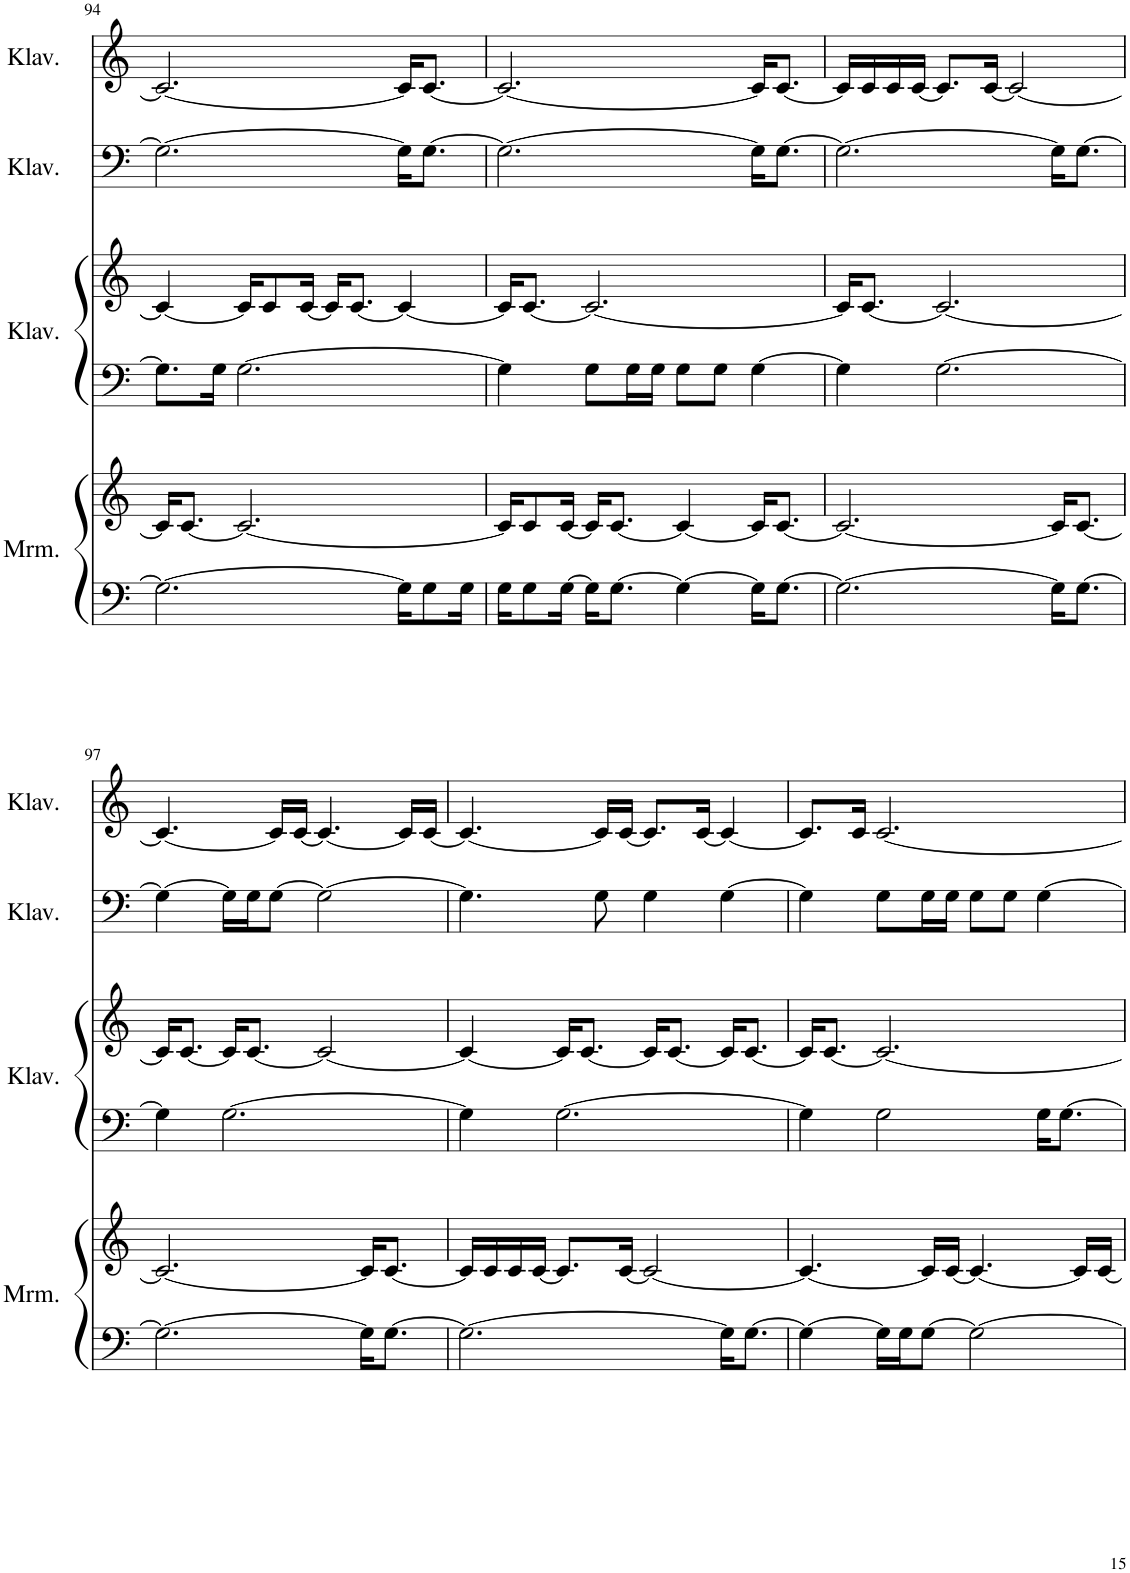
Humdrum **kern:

**kern	**kern	**kern	**kern	**kern	**kern
*part4	*part4	*part3	*part3	*part2	*part1
*staff6	*staff5	*staff4	*staff3	*staff2	*staff1
*I"Marimba	*	*I"Klavier	*	*I"Klavier	*I"Klavier
*I'Mrm.	*	*I'Klav.	*	*I'Klav.	*I'Klav.
!!LO:PB:g=z
*clefF4	*clefG2	*clefF4	*clefG2	*clefF4	*clefG2
*k[]	*k[]	*k[]	*k[]	*k[]	*k[]
*M4/4	*M4/4	*M4/4	*M4/4	*M4/4	*M4/4
=94	=94	=94	=94	=94	=94
2.G\_	16c/KL]	8.G\L]	4c/_	2.G\_	2.c/_
.	[8.c/J	.	.	.	.
.	.	16G\Jk	.	.	.
.	2.c/_	[2.G\	16c/KL]	.	.
.	.	.	8c/	.	.
.	.	.	[16c/Jk	.	.
.	.	.	16c/KL]	.	.
.	.	.	[8.c/J	.	.
16G\KL]	.	.	4c/_	16G\KL]	16c/KL]
8G\	.	.	.	[8.G\J	[8.c/J
16G\Jk	.	.	.	.	.
=95	=95	=95	=95	=95	=95
16G\KL	16c/KL]	4G\]	16c/KL]	2.G\_	2.c/_
8G\	8c/	.	[8.c/J	.	.
[16G\Jk	[16c/Jk	.	.	.	.
16G\KL]	16c/KL]	8G\L	2.c/_	.	.
[8.G\J	[8.c/J	.	.	.	.
.	.	16G\L	.	.	.
.	.	16G\JJ	.	.	.
4G\_	4c/_	8G\L	.	.	.
.	.	8G\J	.	.	.
16G\KL]	16c/KL]	[4G\	.	16G\KL]	16c/KL]
[8.G\J	[8.c/J	.	.	[8.G\J	[8.c/J
=96	=96	=96	=96	=96	=96
2.G\_	2.c/_	4G\]	16c/KL]	2.G\_	16c/LL]
.	.	.	[8.c/J	.	16c/
.	.	.	.	.	16c/
.	.	.	.	.	[16c/JJ
.	.	[2.G\	2.c/_	.	8.c/L]
.	.	.	.	.	[16c/Jk
.	.	.	.	.	2c/_
16G\KL]	16c/KL]	.	.	16G\KL]	.
[8.G\J	[8.c/J	.	.	[8.G\J	.
!!LO:LB:g=z
=97	=97	=97	=97	=97	=97
2.G\_	2.c/_	4G\]	16c/KL]	4G\_	4.c/_
.	.	.	[8.c/J	.	.
.	.	[2.G\	16c/KL]	16G\LL]	.
.	.	.	[8.c/J	16G\J	.
.	.	.	.	[8G\J	16c/LL]
.	.	.	.	.	[16c/JJ
.	.	.	2c/_	2G\_	4.c/_
16G\KL]	16c/KL]	.	.	.	.
[8.G\J	[8.c/J	.	.	.	.
.	.	.	.	.	16c/LL]
.	.	.	.	.	[16c/JJ
=98	=98	=98	=98	=98	=98
2.G\_	16c/LL]	4G\]	4c/_	4.G\]	4.c/_
.	16c/	.	.	.	.
.	16c/	.	.	.	.
.	[16c/JJ	.	.	.	.
.	8.c/L]	[2.G\	16c/KL]	.	.
.	.	.	[8.c/J	.	.
.	.	.	.	8G\	16c/LL]
.	[16c/Jk	.	.	.	[16c/JJ
.	2c/_	.	16c/KL]	4G\	8.c/L]
.	.	.	[8.c/J	.	.
.	.	.	.	.	[16c/Jk
16G\KL]	.	.	16c/KL]	[4G\	4c/_
[8.G\J	.	.	[8.c/J	.	.
=99	=99	=99	=99	=99	=99
4G\_	4.c/_	4G\]	16c/KL]	4G\]	8.c/L]
.	.	.	[8.c/J	.	.
.	.	.	.	.	16c/Jk
16G\LL]	.	2G\	2.c/_	8G\L	[2.c/
16G\J	.	.	.	.	.
[8G\J	16c/LL]	.	.	16G\L	.
.	[16c/JJ	.	.	16G\JJ	.
2G\_	4.c/_	.	.	8G\L	.
.	.	.	.	8G\J	.
.	.	16G\KL	.	[4G\	.
.	.	[8.G\J	.	.	.
.	16c/LL]	.	.	.	.
.	[16c/JJ	.	.	.	.
=	=	=	=	=	=
*-	*-	*-	*-	*-	*-
